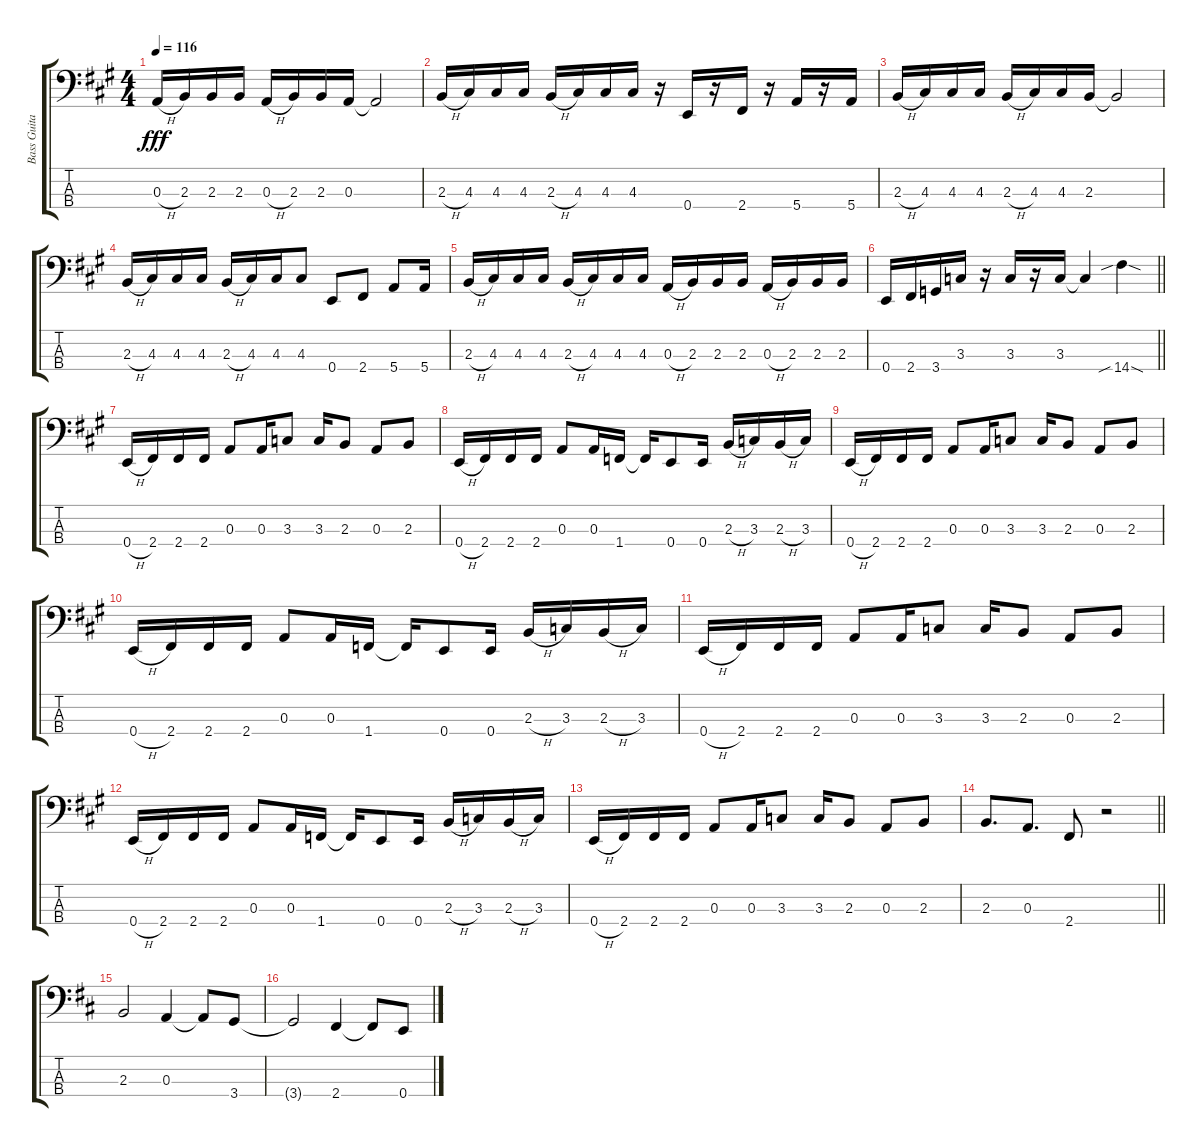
\track ("Bass Guitar" "Bass Guita") {instrument electricbassfinger}
\staff {score tabs}
\tuning (G2 D2 A1 E1) {hide}
\ts (4 4)
\tempo 116
\clef f4
\ks a
0.3{h}.16{dy fff} 2.3.16 2.3.16 2.3.16 0.3{h}.16 2.3.16 2.3.16 0.3.16 0.3{t}.2 |
2.3{h}.16 4.3.16 4.3.16 4.3.16 2.3{h}.16 4.3.16 4.3.16 4.3.16 r.16 0.4.16 r.16 2.4.16 r.16 5.4.16 r.16 5.4.16 |
2.3{h}.16 4.3.16 4.3.16 4.3.16 2.3{h}.16 4.3.16 4.3.16 2.3.16 2.3{t}.2 |
2.3{h}.16 4.3.16 4.3.16 4.3.16 2.3{h}.16 4.3.16 4.3.16 4.3.8 0.4.8 2.4.8 5.4.8 5.4.16 |
2.3{h}.16 4.3.16 4.3.16 4.3.16 2.3{h}.16 4.3.16 4.3.16 4.3.16 0.3{h}.16 2.3.16 2.3.16 2.3.16 0.3{h}.16 2.3.16 2.3.16 2.3.16 |
\barLineRight lightlight
0.4.16 2.4.16 3.4.16 3.3.16 r.16 3.3.16 r.16 3.3.16 3.3{t}.4 14.4{sib sod}.4 |
0.4{h}.16 2.4.16 2.4.16 2.4.16 0.3.8 0.3.16 3.3.8 3.3.16 2.3.8 0.3.8 2.3.8 |
0.4{h}.16 2.4.16 2.4.16 2.4.16 0.3.8 0.3.16 1.4.16 1.4{t}.16 0.4.8 0.4.16 2.3{h}.16 3.3.16 2.3{h}.16 3.3.16 |
0.4{h}.16 2.4.16 2.4.16 2.4.16 0.3.8 0.3.16 3.3.8 3.3.16 2.3.8 0.3.8 2.3.8 |
0.4{h}.16 2.4.16 2.4.16 2.4.16 0.3.8 0.3.16 1.4.16 1.4{t}.16 0.4.8 0.4.16 2.3{h}.16 3.3.16 2.3{h}.16 3.3.16 |
0.4{h}.16 2.4.16 2.4.16 2.4.16 0.3.8 0.3.16 3.3.8 3.3.16 2.3.8 0.3.8 2.3.8 |
0.4{h}.16 2.4.16 2.4.16 2.4.16 0.3.8 0.3.16 1.4.16 1.4{t}.16 0.4.8 0.4.16 2.3{h}.16 3.3.16 2.3{h}.16 3.3.16 |
0.4{h}.16 2.4.16 2.4.16 2.4.16 0.3.8 0.3.16 3.3.8 3.3.16 2.3.8 0.3.8 2.3.8 |
\barLineRight lightlight
2.3.8{d} 0.3.8{d} 2.4.8 r.2 |
\ks d
2.3.2 0.3.4 0.3{t}.8 3.4.8 |
3.4{t}.2 2.4.4 2.4{t}.8 0.4.8
